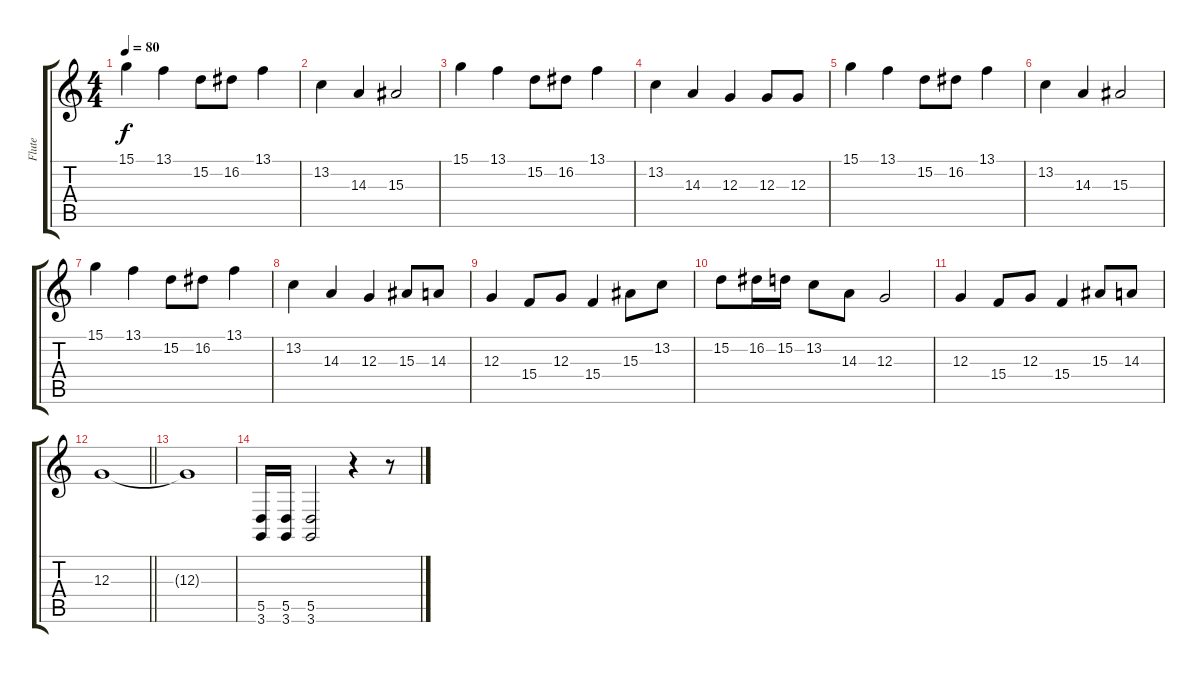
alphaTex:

\track ("Flute" "Flute") {instrument flute}
\staff {score tabs}
\tuning (E4 B3 G3 D3 A2 E2) {hide}
\ts (4 4)
\tempo 80
\clef g2
\ks c
15.1.4{dy f} 13.1.4 15.2.8 16.2.8 13.1.4 |
13.2.4 14.3.4 15.3.2 |
15.1.4 13.1.4 15.2.8 16.2.8 13.1.4 |
13.2.4 14.3.4 12.3.4 12.3.8 12.3.8 |
15.1.4 13.1.4 15.2.8 16.2.8 13.1.4 |
13.2.4 14.3.4 15.3.2 |
15.1.4 13.1.4 15.2.8 16.2.8 13.1.4 |
13.2.4 14.3.4 12.3.4 15.3.8 14.3.8 |
12.3.4 15.4.8 12.3.8 15.4.4 15.3.8 13.2.8 |
15.2.8 16.2.16 15.2.16 13.2.8 14.3.8 12.3.2 |
12.3.4 15.4.8 12.3.8 15.4.4 15.3.8 14.3.8 |
\barLineRight lightlight
12.3.1 |
12.3{t}.1 |
(5.5 3.6).16 (5.5 3.6).16 (5.5 3.6).2 r.4 r.8
